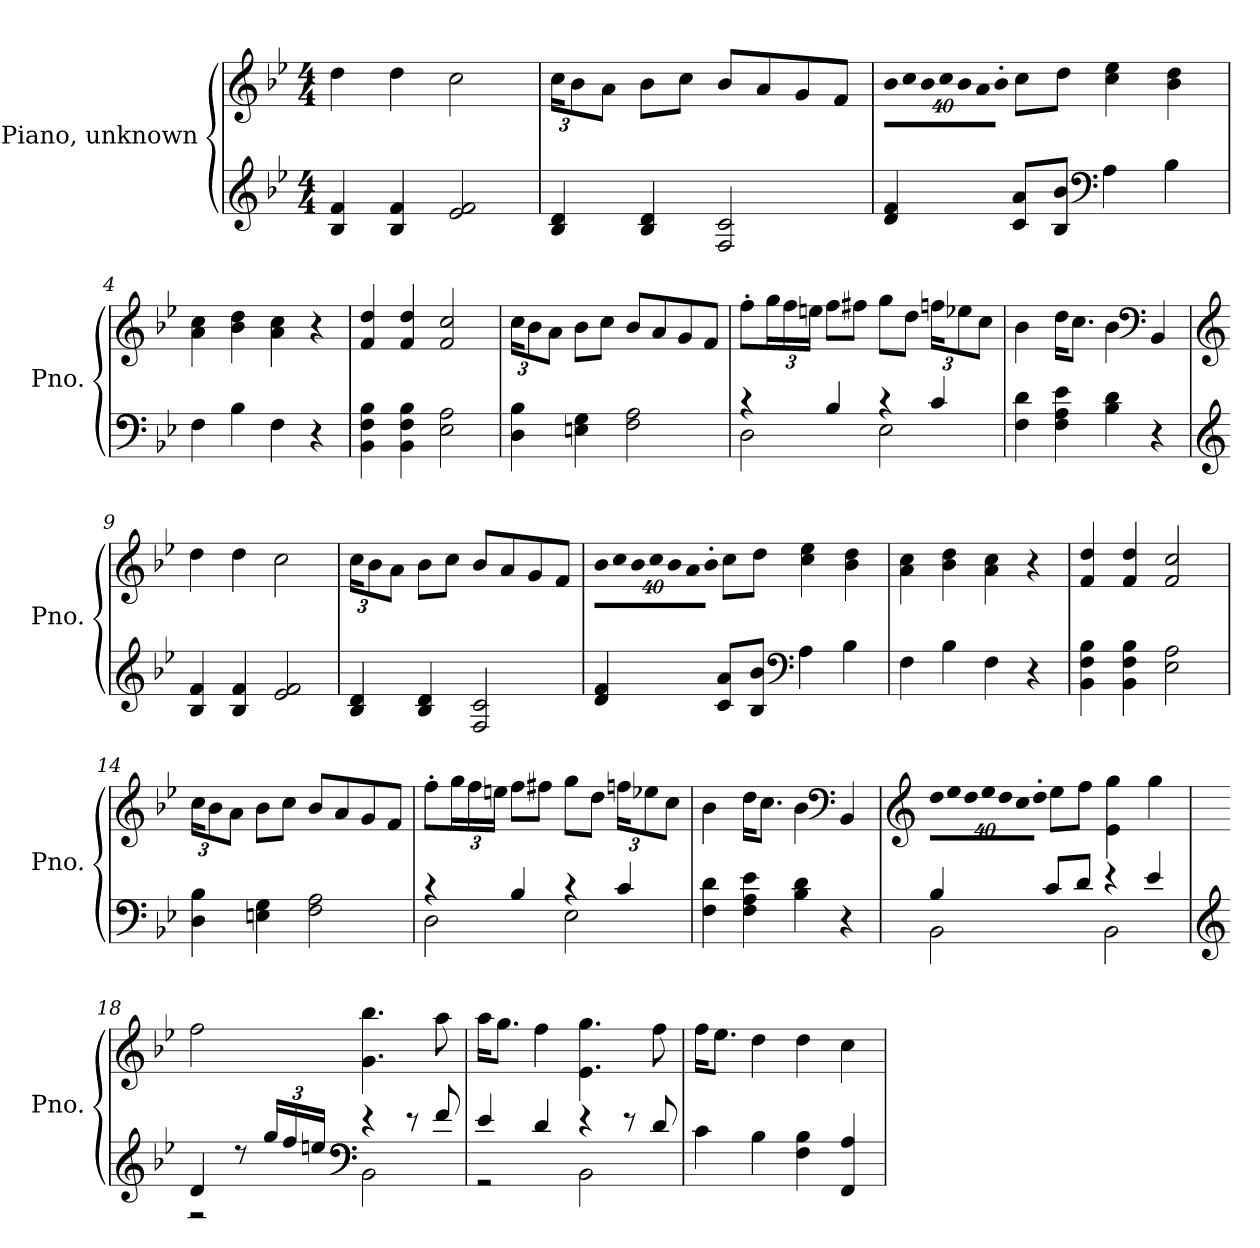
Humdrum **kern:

**kern	**kern
*part1	*part1
*staff2	*staff1
*I"Piano, unknown	*
*I'Pno.	*
*clefG2	*clefG2
*k[b-e-]	*k[b-e-]
*M4/4	*M4/4
*MM120	*MM120
=1	=1
4B-/ 4f/	4dd\
4B-/ 4f/	4dd\
2e-/ 2f/	2cc\
=2	=2
*	*Xbrackettup
4B-/ 4d/	24cc\KL
.	12b-\
.	8a\J
4B-/ 4d/	8b-\L
.	8cc\J
2F/ 2c/	8b-/L
.	8a/
.	8g/
.	8f/J
=3	=3
!	!LO:N:vis=32
4d/ 4f/	640%23b-\LLL
!	!LO:N:vis=32
.	640%23cc\
!	!LO:N:vis=32
.	640%23b-\
!	!LO:N:vis=32
.	640%23cc\
!	!LO:N:vis=32
.	640%23b-\
!	!LO:N:vis=32
.	640%23a\
!	!LO:N:vis=32
.	640%23b-'\JJJ
8c/ 8a/L	.
.	8cc\L
8B-/ 8b-/J	.
.	8dd\J
*clefF4	*
4A\	.
.	4cc\ 4ee-\
4B-\	.
.	4b-\ 4dd\
640ryy	.
=4	=4
4F\	4a\ 4cc\
4B-\	4b-\ 4dd\
4F\	4a\ 4cc\
4r	4r
=5	=5
4BB-\ 4F\ 4B-\	4f/ 4dd/
4BB-\ 4F\ 4B-\	4f/ 4dd/
2E-\ 2A\	2f/ 2cc/
!!LO:LB:g=z
=6	=6
4D\ 4B-\	24cc\KL
.	12b-\
.	8a\J
4En\ 4G\	8b-\L
.	8cc\J
2F\ 2A\	8b-/L
.	8a/
.	8g/
.	8f/J
=7	=7
*^	*
4r	2D\	8ff'\L
.	.	24gg\L
.	.	24ff\
.	.	24een\JJ
4B-/	.	8ff\L
.	.	8ff#X\J
4r	2E-\	8gg\L
.	.	8dd\J
4c/	.	24ffn\KL
.	.	12ee-X\
.	.	8cc\J
*v	*v	*
=8	=8
4F\ 4d\	4b-\
4F\ 4A\ 4e-\	16dd\KL
.	8.cc\J
4B-\ 4d\	4b-\
*	*clefF4
4r	4BB-/
=9	=9
*clefG2	*clefG2
4B-/ 4f/	4dd\
4B-/ 4f/	4dd\
2e-/ 2f/	2cc\
!!LO:LB:g=z
=10	=10
4B-/ 4d/	24cc\KL
.	12b-\
.	8a\J
4B-/ 4d/	8b-\L
.	8cc\J
2F/ 2c/	8b-/L
.	8a/
.	8g/
.	8f/J
=11	=11
!	!LO:N:vis=32
4d/ 4f/	640%23b-\LLL
!	!LO:N:vis=32
.	640%23cc\
!	!LO:N:vis=32
.	640%23b-\
!	!LO:N:vis=32
.	640%23cc\
!	!LO:N:vis=32
.	640%23b-\
!	!LO:N:vis=32
.	640%23a\
!	!LO:N:vis=32
.	640%23b-'\JJJ
8c/ 8a/L	.
.	8cc\L
8B-/ 8b-/J	.
.	8dd\J
*clefF4	*
4A\	.
.	4cc\ 4ee-\
4B-\	.
.	4b-\ 4dd\
640ryy	.
=12	=12
4F\	4a\ 4cc\
4B-\	4b-\ 4dd\
4F\	4a\ 4cc\
4r	4r
=13	=13
4BB-\ 4F\ 4B-\	4f/ 4dd/
4BB-\ 4F\ 4B-\	4f/ 4dd/
2E-\ 2A\	2f/ 2cc/
=14	=14
4D\ 4B-\	24cc\KL
.	12b-\
.	8a\J
4En\ 4G\	8b-\L
.	8cc\J
2F\ 2A\	8b-/L
.	8a/
.	8g/
.	8f/J
!!LO:LB:g=z
=15	=15
*^	*
4r	2D\	8ff'\L
.	.	24gg\L
.	.	24ff\
.	.	24een\JJ
4B-/	.	8ff\L
.	.	8ff#X\J
4r	2E-\	8gg\L
.	.	8dd\J
4c/	.	24ffn\KL
.	.	12ee-X\
.	.	8cc\J
*v	*v	*
=16	=16
4F\ 4d\	4b-\
4F\ 4A\ 4e-\	16dd\KL
.	8.cc\J
4B-\ 4d\	4b-\
*	*clefF4
4r	4BB-/
=17	=17
*	*clefG2
*^	*
!	!	!LO:N:vis=32
4B-/	2BB-\	640%23dd\LLL
!	!	!LO:N:vis=32
.	.	640%23ee-\
!	!	!LO:N:vis=32
.	.	640%23dd\
!	!	!LO:N:vis=32
.	.	640%23ee-\
!	!	!LO:N:vis=32
.	.	640%23dd\
!	!	!LO:N:vis=32
.	.	640%23cc\
!	!	!LO:N:vis=32
.	.	640%23dd'\JJJ
8c/L	.	.
.	.	8ee-\L
8d/J	.	.
.	.	8ff\J
4r	2BB-\	.
.	.	4e-\ 4gg\
4e-/	.	.
.	.	4gg\
640ryy	640ryy	.
!!LO:LB:g=z
=18	=18	=18
*clefG2	*	*
4d/	2r	2ff\
8r	.	.
*Xbrackettup	*	*
24gg/LL	.	.
24ff/	.	.
24een/JJ	.	.
*clefF4	*	*
4r	2BB-\	4.g\ 4.bb-\
8r	.	.
8f/	.	8aa\
=19	=19	=19
4e-/	2r	16aa\KL
.	.	8.gg\J
4d/	.	4ff\
4r	2BB-\	4.e-\ 4.gg\
8r	.	.
8d/	.	8ff\
*v	*v	*
=20	=20
4c\	16ff\KL
.	8.ee-\J
4B-\	4dd\
4F\ 4B-\	4dd\
4FF/ 4A/	4cc\
=	=
*-	*-
